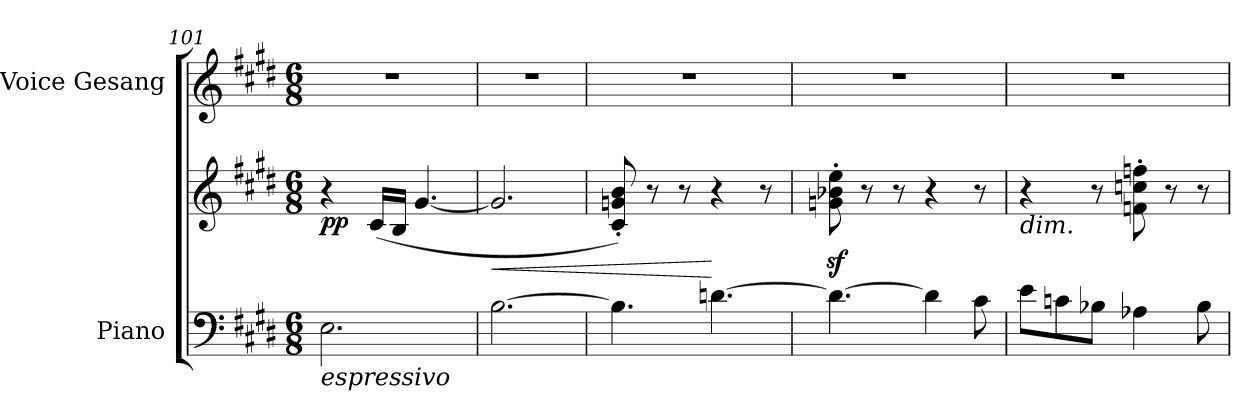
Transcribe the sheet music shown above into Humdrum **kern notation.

**kern	**kern	**dynam	**kern
*part2	*part2	*part2	*part1
*staff3	*staff2	*staff2/3	*staff1
*I"Piano	*	*	*I"Voice Gesang
*I'Pno	*	*	*
*clefF4	*clefG2	*	*clefG2
*k[f#c#g#d#]	*k[f#c#g#d#]	*	*k[f#c#g#d#]
*M6/8	*M6/8	*	*M6/8
=101	=101	=101	=101
!LO:TX:b:i:t=espressivo	!	!	!
!	!	!LO:DY:b	!
2.E\	4r	pp	2.r
.	(16c#/LL	.	.
.	16B/JJ	.	.
.	[4.g#/	.	.
=102	=102	=102	=102
!	!	!LO:HP:b	!
[2.B\	2.g#/]	<	2.r
=103	=103	=103	=103
4.B\]	8c#/'> 8gn/'> 8b/'>)	.	2.r
.	8r	.	.
.	8r	.	.
[4.dn\	4r	[	.
.	8r	.	.
=104	=104	=104	=104
4.d\_	8gn\z<' 8b-X\z<' 8ee\z<'	.	2.r
.	8r	.	.
.	8r	.	.
4d\]	4r	.	.
8c#\	8r	.	.
=105	=105	=105	=105
!	!LO:TX:b:i:t=dim.	!	!
8e\L	4r	.	2.r
8cn\	.	.	.
8B-X\J	8r	.	.
4A-X\	8fn\' 8ccn\' 8ffn\'	.	.
.	8r	.	.
8B-\	8r	.	.
=	=	=	=
*-	*-	*-	*-
